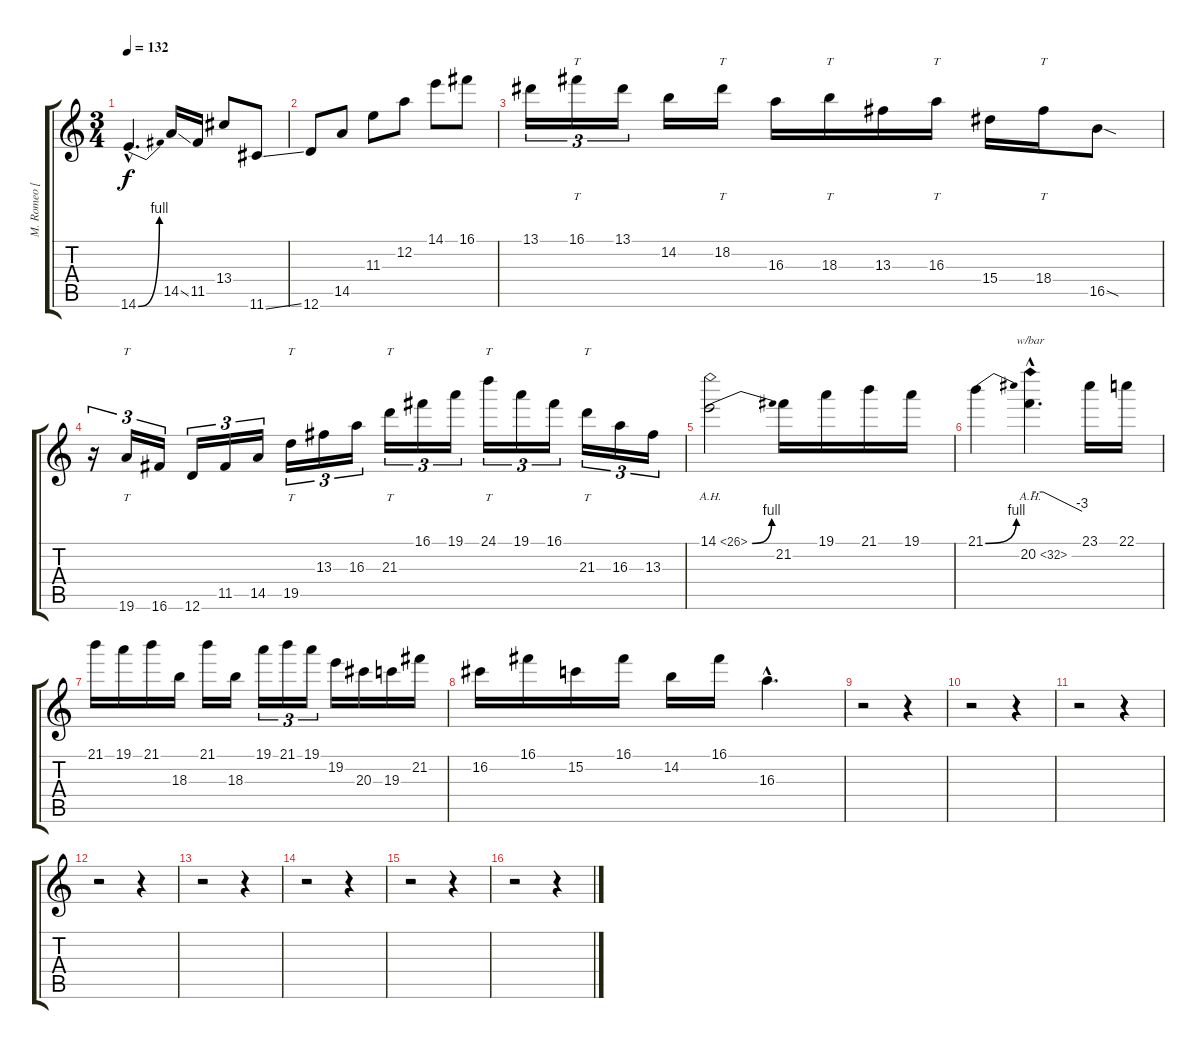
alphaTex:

\track ("M. Romeo [Solo, Fills, Acoustic]" "M. Romeo [") {instrument distortionguitar}
\staff {score tabs}
\tuning (D4 A3 F3 C3 G2 D2) {hide}
\ts (3 4)
\tempo 132
\clef g2
\ks c
14.6{be (bend 0 0 60 4) hac}.4{d dy f volume 16} 14.5{ss}.16 11.5.16 13.4.8 11.6{ss}.8 |
12.6.8 14.5.8 11.3.8 12.2.8 14.1.8 16.1.8 |
13.1.16{tu (3 2)} 16.1.16{tt tu (3 2)} 13.1.16{tu (3 2)} 14.2.16 18.2.16{tt} 16.3.16 18.3.16{tt} 13.3.16 16.3.16{tt} 15.4.16 18.4.16{tt} 16.5{sod}.8 |
r.16{tu (3 2)} 19.6.16{tt tu (3 2)} 16.6.16{tu (3 2)} 12.6.16{tu (3 2)} 11.5.16{tu (3 2)} 14.5.16{tu (3 2)} 19.5.16{tt tu (3 2)} 13.3.16{tu (3 2)} 16.3.16{tu (3 2)} 21.3.16{tt tu (3 2)} 16.1.16{tu (3 2)} 19.1.16{tu (3 2)} 24.1.16{tt tu (3 2)} 19.1.16{tu (3 2)} 16.1.16{tu (3 2)} 21.3.16{tt tu (3 2)} 16.3.16{tu (3 2)} 13.3.16{tu (3 2)} |
14.1{be (bend 0 0 60 4) ah 12}.2 21.2.16 19.1.16 21.1.16 19.1.16 |
21.1{be (bend 0 0 60 4)}.4 20.2{ah 12 hac}.4{d tbe (custom default 0 0 15 0 60 -12)} 23.1.16 22.1.16 |
21.1.16 19.1.16 21.1.16 18.3.16 21.1.16 18.3.16 19.1.16{tu (3 2)} 21.1.16{tu (3 2)} 19.1.16{tu (3 2)} 19.2.16 20.3.16 19.3.16 21.2.16 |
16.2.16 16.1.16 15.2.16 16.1.16 14.2.16 16.1.16 16.3{hac}.4{d} |
r.2 r.4 |
r.2 r.4 |
r.2 r.4 |
r.2 r.4 |
r.2 r.4 |
r.2 r.4 |
r.2 r.4 |
r.2 r.4
